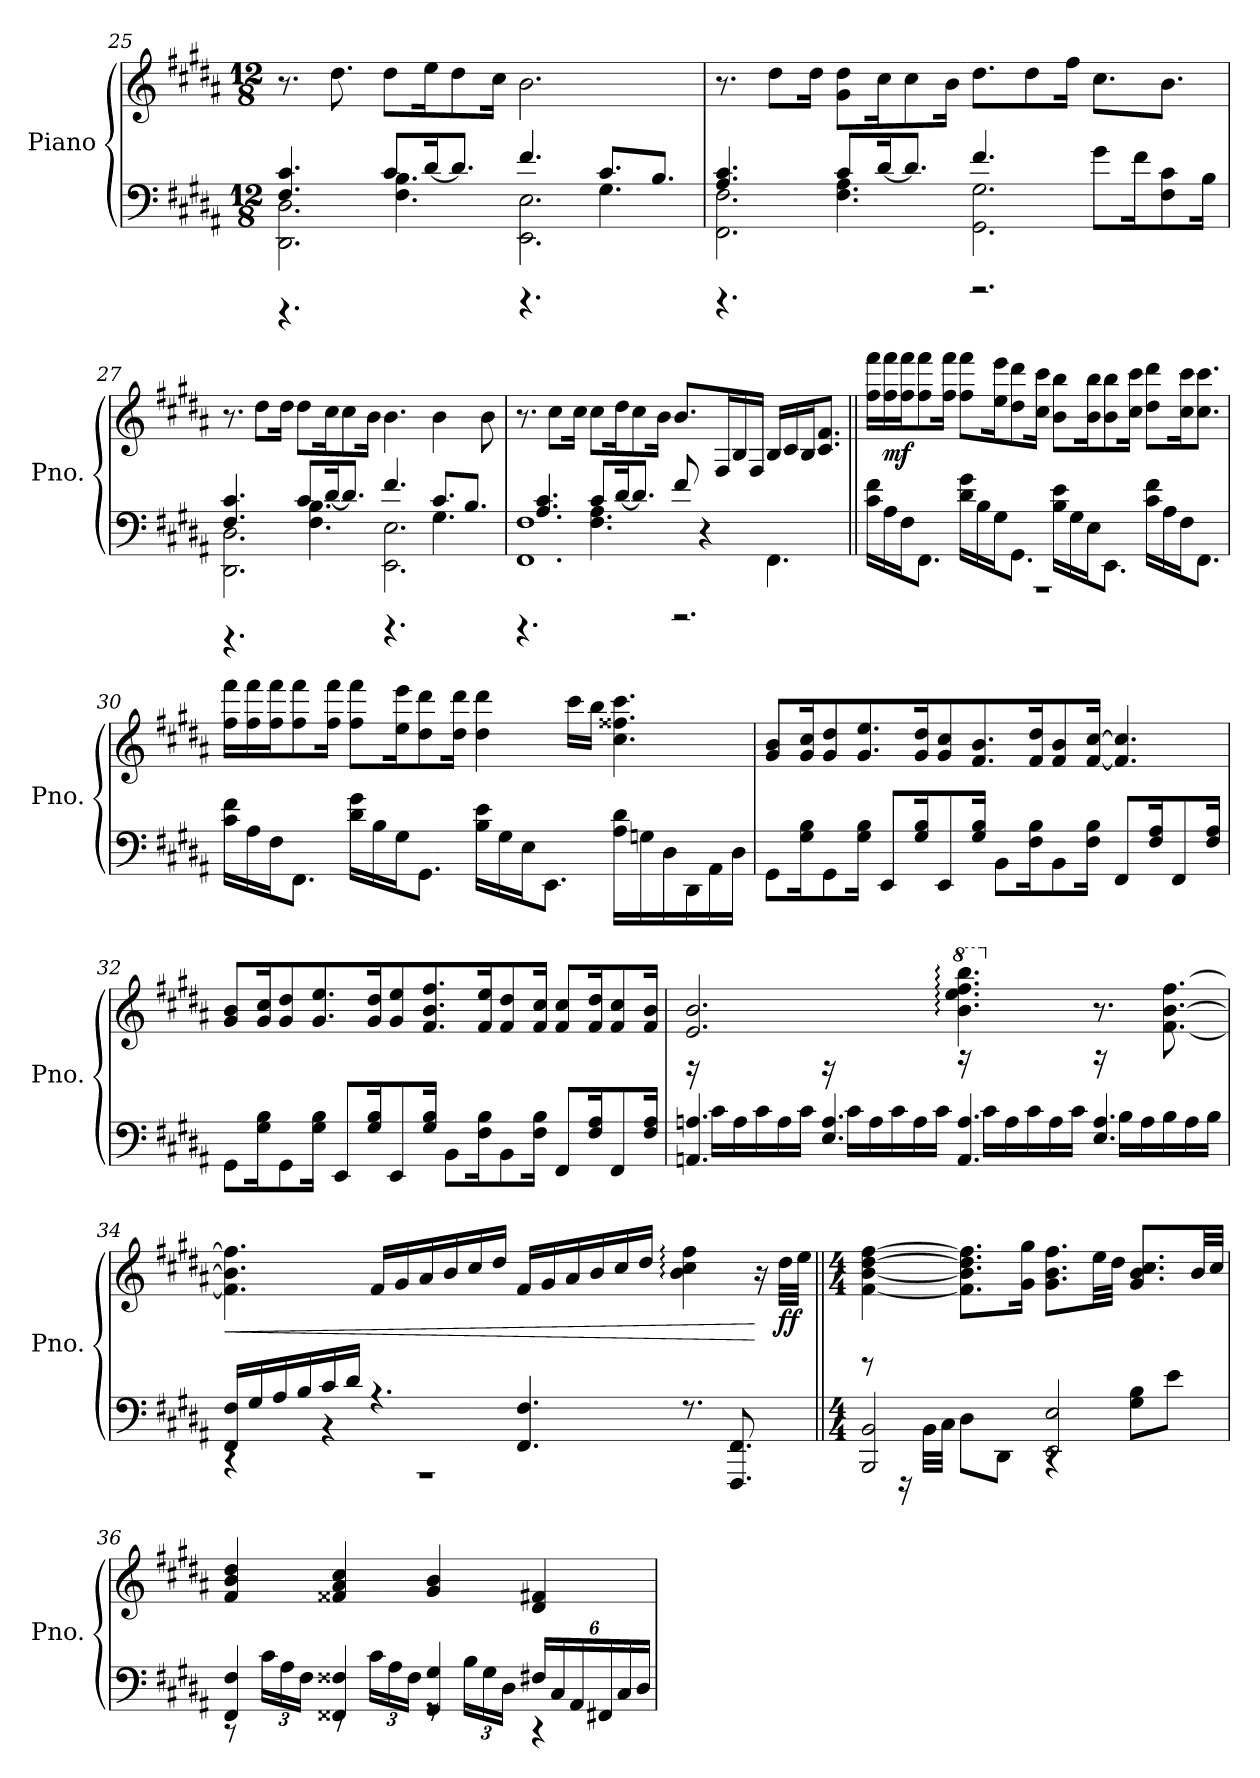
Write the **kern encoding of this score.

**kern	**kern	**dynam
*part1	*part1	*part1
*staff2	*staff1	*staff1/2
*I"Piano	*	*
*I'Pno.	*	*
*clefF4	*clefG2	*
*k[f#c#g#d#a#]	*k[f#c#g#d#a#]	*
*M12/8	*M12/8	*
=25	=25	=25
*^	*	*
*	*^	*	*
2.DD#\ 2.D#\	4.F#/ 4.c#/	4.rEEEE	8.r	.
.	.	.	8.dd#\	.
.	8c#/L	4.F#\ 4.B\	8dd#\L	.
.	[16d#/K	.	16ee\K	.
.	8.d#/J]	.	8dd#\	.
.	.	.	16cc#\Jk	.
2.EE\ 2.E\	4.f#/	4.rGGGG	2.b\	.
.	8.c#/L	4.G#\	.	.
.	8.B/J	.	.	.
=26	=26	=26	=26	=26
2.FF#\ 2.F#\	4.A#/ 4.c#/	4.rGGGG	8.r	.
.	.	.	8dd#\L	.
.	.	.	16dd#\Jk	.
.	8c#/L	4.F#\ 4.A#\	8g#\ 8dd#\L	.
.	[16d#/K	.	16cc#\K	.
.	8.d#/J]	.	8cc#\	.
.	.	.	16b\Jk	.
2.GG#\ 2.G#\	4.f#/	2.rBBBB	8.dd#\L	.
.	.	.	8dd#\	.
.	.	.	16ff#\Jk	.
.	8g#\L	.	8.cc#\L	.
.	16f#\K	.	.	.
.	8F#\ 8c#\	.	8.b\J	.
.	16B\Jk	.	.	.
!!LO:LB:g=z
=27	=27	=27	=27	=27
2.DD#\ 2.D#\	4.F#/ 4.c#/	4.rEEEE	8.r	.
.	.	.	8dd#\L	.
.	.	.	16dd#\Jk	.
.	8c#/L	4.F#\ 4.B\	8dd#\L	.
.	[16d#/K	.	16cc#\K	.
.	8.d#/J]	.	8cc#\	.
.	.	.	16b\Jk	.
2.EE\ 2.E\	4.f#/	4.rGGGG	4.b\	.
.	8.c#/L	4.G#\	4b\	.
.	8.B/J	.	.	.
.	.	.	8b\	.
=28	=28	=28	=28	=28
1.FF# 1.F#	4.A#/ 4.c#/	4.rGGGG	8.r	.
.	.	.	8cc#\L	.
.	.	.	16cc#\Jk	.
.	8c#/L	4.F#\ 4.A#\	8cc#\L	.
.	[16d#/K	.	16dd#\K	.
.	8.d#/J]	.	8cc#\	.
.	.	.	16b\Jk	.
.	8f#/	2.rBBBB	8.b/L	.
.	4r	.	.	.
.	.	.	16F#/L	.
.	.	.	16B/	.
.	.	.	16F#/JJ	.
.	4.FF#\	.	16B/LL	.
.	.	.	16c#/	.
.	.	.	16B/J	.
.	.	.	8.c#/ 8.f#/J	.
*	*v	*v	*	*
!!LO:PB:g=z
=29||	=29||	=29||	=29||
16c#\ 16f#\LL	1.r	16ff#\ 16fff#\LL	.
!	!	!	!LO:DY:b
16A#\	.	16ff#\ 16fff#\	mf
16F#\J	.	16ff#\ 16fff#\J	.
8.FF#\J	.	8ff#\ 8fff#\	.
.	.	16ff#\ 16fff#\Jk	.
16d#\ 16g#\LL	.	8ff#\ 8fff#\L	.
16B\	.	.	.
16G#\J	.	16ee\ 16eee\K	.
8.GG#\J	.	8dd#\ 8ddd#\	.
.	.	16cc#\ 16ccc#\Jk	.
16B\ 16e\LL	.	8b\ 8bb\L	.
16G#\	.	.	.
16E\J	.	16b\ 16bb\K	.
8.EE\J	.	8b\ 8bb\	.
.	.	16cc#\ 16ccc#\Jk	.
16c#\ 16f#\LL	.	8dd#\ 8ddd#\L	.
16A#\	.	.	.
16F#\J	.	16cc#\ 16ccc#\K	.
8.FF#\J	.	8.cc#\ 8.ccc#\J	.
*v	*v	*	*
=30	=30	=30
16c#\ 16f#\LL	16ff#\ 16fff#\LL	.
16A#\	16ff#\ 16fff#\	.
16F#\J	16ff#\ 16fff#\J	.
8.FF#\J	8ff#\ 8fff#\	.
.	16ff#\ 16fff#\Jk	.
16d#\ 16g#\LL	8ff#\ 8fff#\L	.
16B\	.	.
16G#\J	16ee\ 16eee\K	.
8.GG#\J	8dd#\ 8ddd#\	.
.	16dd#\ 16ddd#\Jk	.
16B\ 16e\LL	4dd#\ 4ddd#\	.
16G#\	.	.
16E\J	.	.
8.EE\J	.	.
.	16ccc#\LL	.
.	16bb\JJ	.
16A#\ 16d#\LL	4.cc#\ 4.ff##X\ 4.ccc#\	.
16Gn\	.	.
16D#\	.	.
16DD#\	.	.
16AA#\	.	.
16D#\JJ	.	.
!!LO:LB:g=z
=31	=31	=31
8GG#\L	8g#/ 8b/L	.
16G#\ 16B\K	16g#/ 16cc#/K	.
8GG#\	8g#/ 8dd#/	.
16G#\ 16B\Jk	8.g#/ 8.ee/	.
8EE/L	.	.
16G#/ 16B/K	16g#/ 16dd#/K	.
8EE/	8g#/ 8cc#/	.
16G#/ 16B/Jk	8.f#/ 8.b/	.
8BB\L	.	.
16F#\ 16B\K	16f#/ 16dd#/K	.
8BB\	8f#/ 8b/	.
16F#\ 16B\Jk	[16f#/ [16cc#/Jk	.
8FF#/L	4.f#/] 4.cc#/]	.
16F#/ 16A#/K	.	.
8FF#/	.	.
16F#/ 16A#/Jk	.	.
=32	=32	=32
8GG#\L	8g#/ 8b/L	.
16G#\ 16B\K	16g#/ 16cc#/K	.
8GG#\	8g#/ 8dd#/	.
16G#\ 16B\Jk	8.g#/ 8.ee/	.
8EE/L	.	.
16G#/ 16B/K	16g#/ 16dd#/K	.
8EE/	8g#/ 8ee/	.
16G#/ 16B/Jk	8.f#/ 8.b/ 8.ff#/	.
8BB\L	.	.
16F#\ 16B\K	16f#/ 16ee/K	.
8BB\	8f#/ 8dd#/	.
16F#\ 16B\Jk	16f#/ 16cc#/Jk	.
8FF#/L	8f#/ 8cc#/L	.
16F#/ 16A#/K	16f#/ 16dd#/K	.
8FF#/	8f#/ 8cc#/	.
16F#/ 16A#/Jk	16f#/ 16b/Jk	.
!!LO:LB:g=z
=33	=33	=33
*^	*	*
4.AAn/ 4.An/	16rdd	2.e/ 2.b/	.
.	16c#\LL	.	.
.	16A\	.	.
.	16c#\	.	.
.	16A\	.	.
.	16c#\JJ	.	.
4.E/ 4.A/	16rdd	.	.
.	16c#\LL	.	.
.	16A\	.	.
.	16c#\	.	.
.	16A\	.	.
.	16c#\JJ	.	.
*	*	*8va	*
4.AA/ 4.A/	16rff	4.bb\: 4.eee\: 4.fff#\: 4.bbb\:	.
.	16c#\LL	.	.
.	16A\	.	.
.	16c#\	.	.
.	16A\	.	.
.	16c#\JJ	.	.
*	*	*X8va	*
4.E/ 4.A/	16rff	8.r	.
.	16B\LL	.	.
.	16A\	.	.
.	16B\	[8.f#\ [8.b\ [8.ff#\	.
.	16A\	.	.
.	16B\JJ	.	.
!!LO:LB:g=z
=34	=34	=34	=34
!	!	!	!LO:HP:b
16FF#/ 16F#/LL	4rCC	4.f#\] 4.b\] 4.ff#\]	<
16G#/	.	.	.
16A#/	.	.	.
16B/	.	.	.
16c#/	4r	.	.
16d#/JJ	.	.	.
4.r	.	16f#/LL	.
.	.	16g#/	.
.	1r	16a#/	.
.	.	16b/	.
.	.	16cc#/	.
.	.	16dd#/JJ	.
4.FF#/ 4.F#/	.	16f#/LL	.
.	.	16g#/	.
.	.	16a#/	.
.	.	16b/	.
.	.	16cc#/	.
.	.	16dd#/JJ	.
8.r	.	4b\: 4cc#\: 4ff#\:	.
8.FFF#/ 8.FF#/	.	.	.
.	.	16r	[
!	!	!	!LO:DY:b
.	.	32dd#\LLL	ff
.	.	32ee\JJJ	.
=35||	=35||	=35||	=35||
*M4/4	*	*M4/4	*
*	*	*MM62	*
2BBB/ 2BB/	8rg	[4f#\ [4b\ [4dd#\ [4ff#\	.
.	16r	.	.
.	32BB\LLL	.	.
.	32C#\JJJ	.	.
.	8D#\L	8.f#\] 8.b\] 8.dd#\] 8.ff#\]L	.
.	8DD#\J	.	.
.	.	16g#\ 16gg#\Jk	.
2EE/ 2E/	4rCC	8.g#\ 8.b\ 8.ff#\L	.
.	.	32ee\LL	.
.	.	32dd#\JJJ	.
.	8G#\ 8B\L	8.g#/ 8.b/ 8.cc#/L	.
.	8e\J	.	.
.	.	32b/LL	.
.	.	32cc#/JJJ	.
!!LO:LB:g=z
=36	=36	=36	=36
4FF#/ 4F#/	8rCC	4f#/ 4b/ 4dd#/	.
*	*Xbrackettup	*	*
.	24c#\LL	.	.
.	24A#\	.	.
.	24F#\JJ	.	.
4FF##X/ 4F##X/	8rEE	4f##X/ 4a#/ 4cc#/	.
.	24c#\LL	.	.
.	24A#\	.	.
.	24F##\JJ	.	.
4GG#/ 4G#/	8rGG	4g#/ 4b/	.
.	24B\LL	.	.
.	24G#\	.	.
.	24D#\JJ	.	.
24F#X/LL	4rCC	4d#/ 4f#X/	.
24C#/	.	.	.
24AA#/	.	.	.
24FF#X/	.	.	.
24C#/	.	.	.
24D#/JJ	.	.	.
*v	*v	*	*
=	=	=
*-	*-	*-
